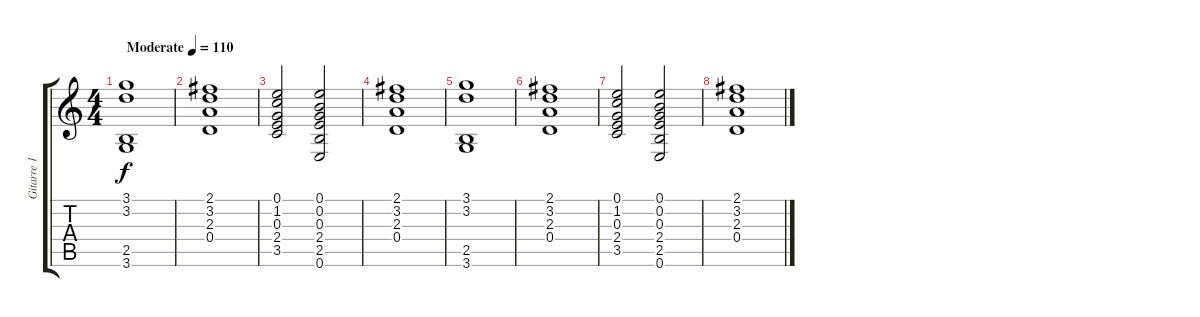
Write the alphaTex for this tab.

\track ("Gitarre 1" "Gitarre 1") {instrument acousticguitarnylon}
\staff {score tabs}
\tuning (E4 B3 G3 D3 A2 E2) {hide}
\ts (4 4)
\tempo (110 "Moderate")
\clef g2
\ks c
(3.1 3.2 2.5 3.6).1{dy f instrument acousticguitarnylon} |
(2.1 3.2 2.3 0.4).1 |
(0.1 1.2 0.3 2.4 3.5).2 (0.1 0.2 0.3 2.4 2.5 0.6).2 |
(2.1 3.2 2.3 0.4).1 |
(3.1 3.2 2.5 3.6).1 |
(2.1 3.2 2.3 0.4).1 |
(0.1 1.2 0.3 2.4 3.5).2 (0.1 0.2 0.3 2.4 2.5 0.6).2 |
(2.1 3.2 2.3 0.4).1
